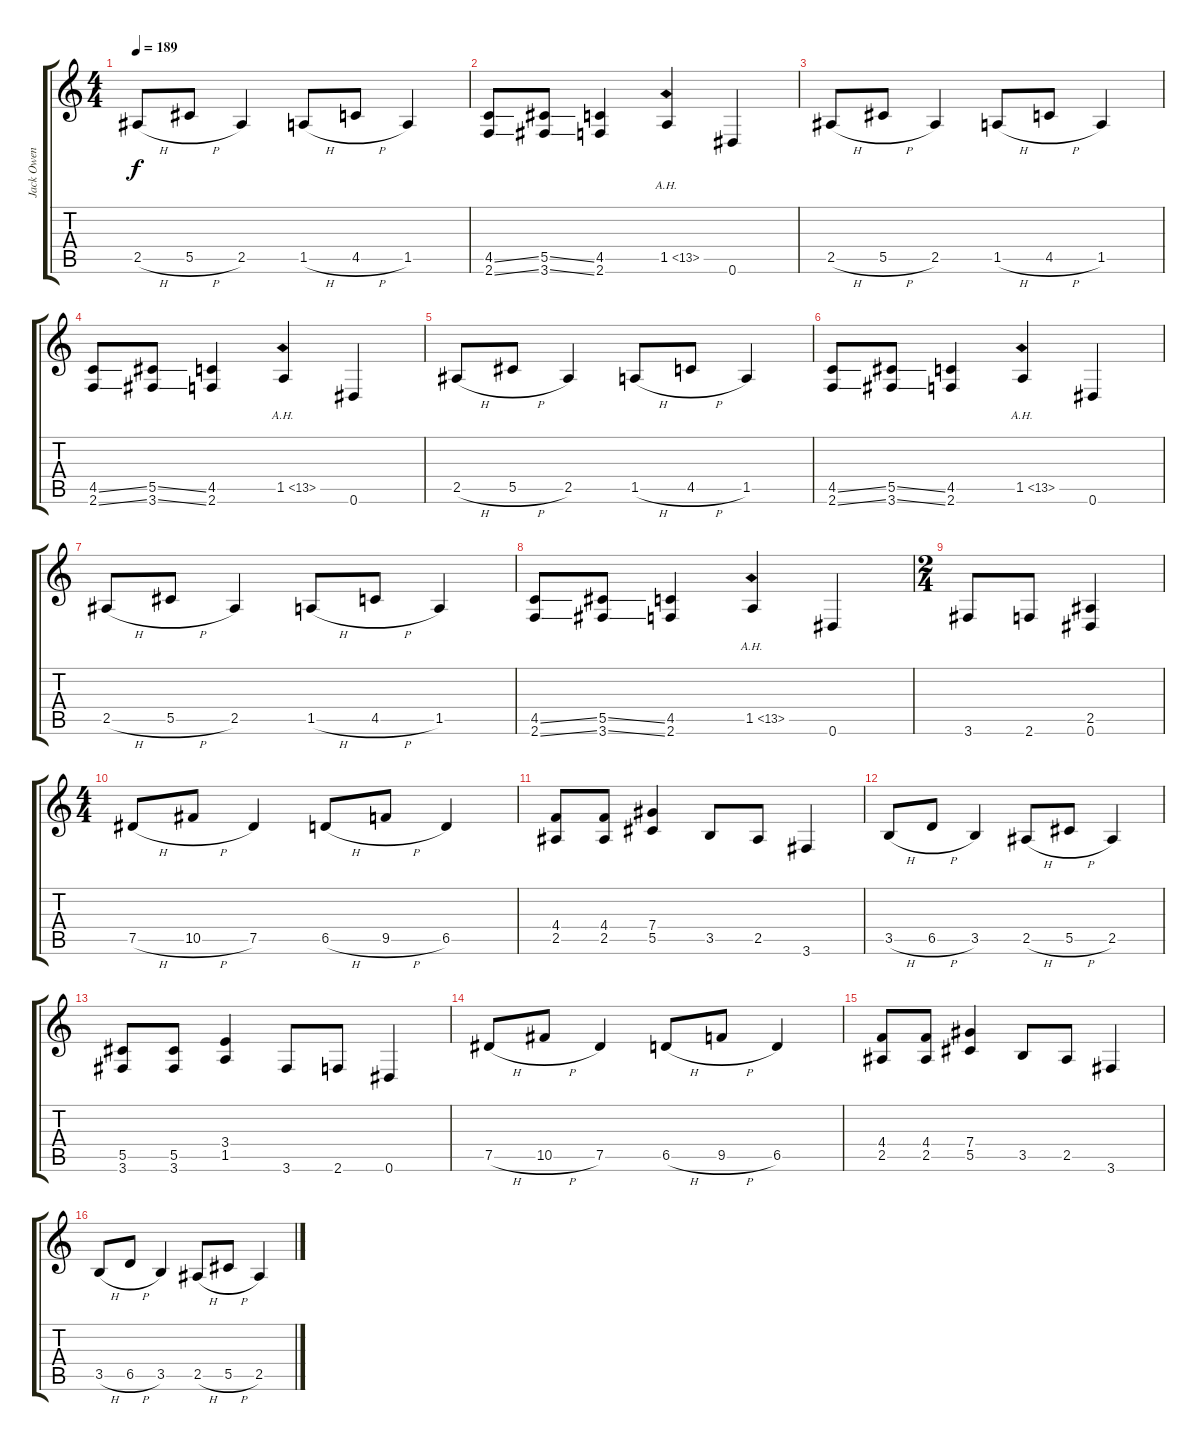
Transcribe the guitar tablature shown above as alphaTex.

\track ("Jack Owen" "Jack Owen") {instrument distortionguitar}
\staff {score tabs}
\tuning (Eb4 Bb3 Gb3 Db3 Ab2 Eb2) {hide}
\ts (4 4)
\tempo 189
\clef g2
\ks c
2.5{h}.8{dy f} 5.5{h}.8 2.5.4 1.5{h}.8 4.5{h}.8 1.5.4 |
(4.5{ss} 2.6{ss}).8 (5.5{ss} 3.6{ss}).8 (4.5 2.6).4 1.5{ah 12}.4 0.6.4 |
2.5{h}.8 5.5{h}.8 2.5.4 1.5{h}.8 4.5{h}.8 1.5.4 |
(4.5{ss} 2.6{ss}).8 (5.5{ss} 3.6{ss}).8 (4.5 2.6).4 1.5{ah 12}.4 0.6.4 |
2.5{h}.8 5.5{h}.8 2.5.4 1.5{h}.8 4.5{h}.8 1.5.4 |
(4.5{ss} 2.6{ss}).8 (5.5{ss} 3.6{ss}).8 (4.5 2.6).4 1.5{ah 12}.4 0.6.4 |
2.5{h}.8 5.5{h}.8 2.5.4 1.5{h}.8 4.5{h}.8 1.5.4 |
(4.5{ss} 2.6{ss}).8 (5.5{ss} 3.6{ss}).8 (4.5 2.6).4 1.5{ah 12}.4 0.6.4 |
\ts (2 4)
3.6.8 2.6.8 (2.5 0.6).4 |
\ts (4 4)
7.5{h}.8 10.5{h}.8 7.5.4 6.5{h}.8 9.5{h}.8 6.5.4 |
(4.4 2.5).8 (4.4 2.5).8 (7.4 5.5).4 3.5.8 2.5.8 3.6.4 |
3.5{h}.8 6.5{h}.8 3.5.4 2.5{h}.8 5.5{h}.8 2.5.4 |
(5.5 3.6).8 (5.5 3.6).8 (3.4 1.5).4 3.6.8 2.6.8 0.6.4 |
7.5{h}.8 10.5{h}.8 7.5.4 6.5{h}.8 9.5{h}.8 6.5.4 |
(4.4 2.5).8 (4.4 2.5).8 (7.4 5.5).4 3.5.8 2.5.8 3.6.4 |
3.5{h}.8 6.5{h}.8 3.5.4 2.5{h}.8 5.5{h}.8 2.5.4
